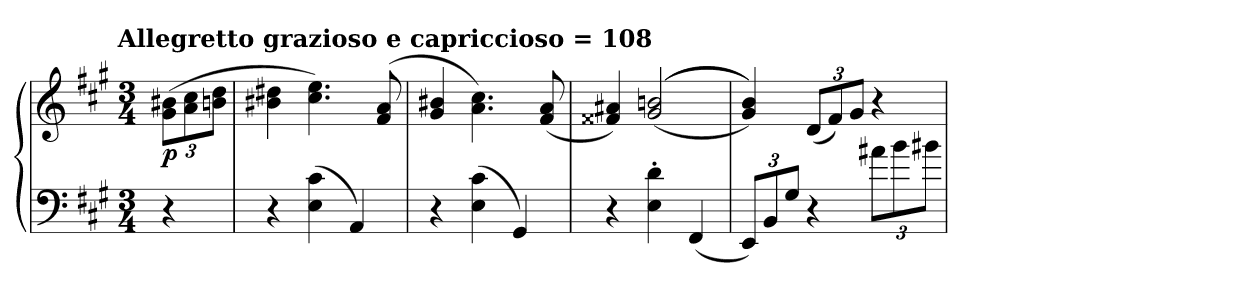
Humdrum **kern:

**kern	**kern	**dynam
*part1	*part1	*part1
*staff2	*staff1	*staff1/2
*clefF4	*clefG2	*
*k[f#c#g#]	*k[f#c#g#]	*
!!LO:TX:omd:t=Allegretto grazioso e capriccioso  = 108
*M3/4	*M3/4	*
*MM108	*MM108	*
*	*Xbrackettup	*
=	=	=
!	!	!LO:DY:b
4r	(>12g#\ 12b#X\L	p
.	12a\ 12cc#\	.
.	12bn\ 12dd\J	.
=1	=1	=1
4r	4b#X\ 4dd#X\	.
(>4E\ 4c#\	4.cc#\ 4.ee\)	.
4AA/)	.	.
.	(<8f#/ 8a/	.
=2	=2	=2
4r	4g#/ 4b#X/	.
(>4E\ 4c#\	4.a\ 4.cc#\)	.
4GG#/)	.	.
.	(<8f#/ 8a/	.
=3	=3	=3
4r	4f##X/ 4a#X/)	.
4E'\ 4d'\	(<(<(<2g#/ 2bn/	.
(<4FF#/	.	.
=4	=4	=4
*Xbrackettup	*	*
12EE/L)	4g#/ 4b/)))	.
12BB/	.	.
12G#/J	.	.
4r	(<12d/L	.
.	12f#/)	.
.	12g#/J	.
12a#X/L	4r	.
12b\	.	.
12b#X\J	.	.
=	=	=
*-	*-	*-
